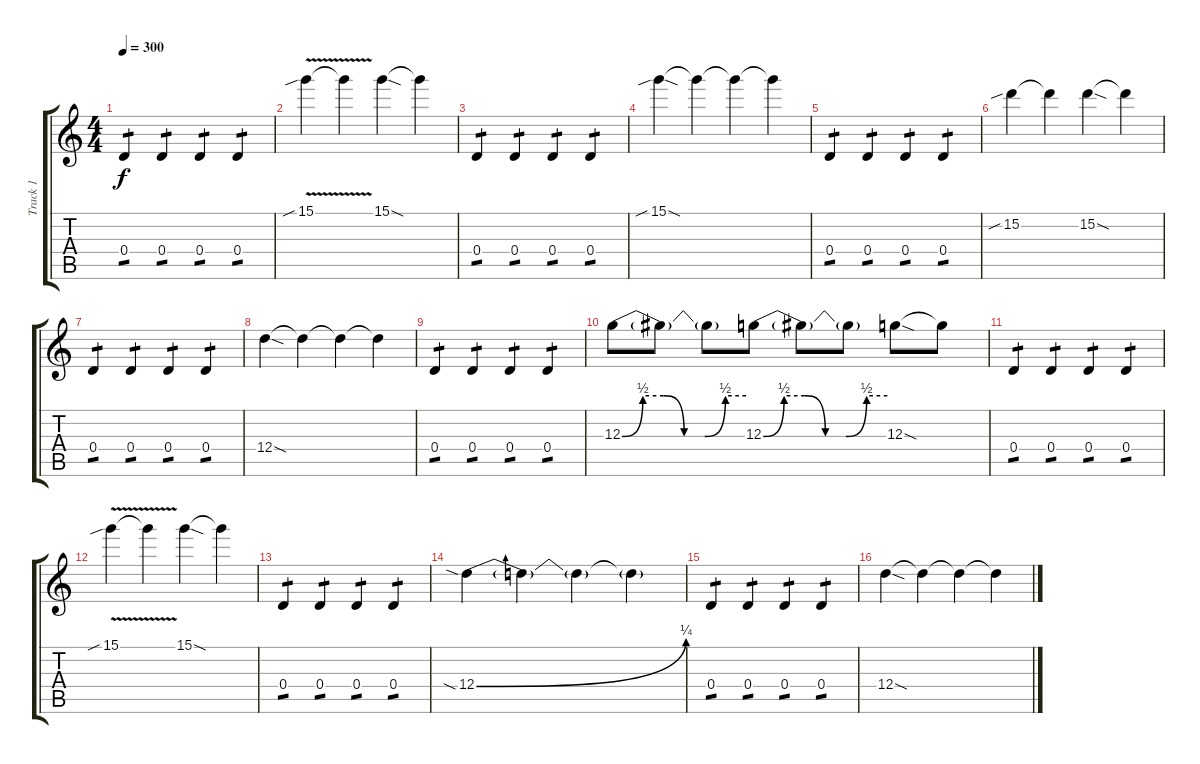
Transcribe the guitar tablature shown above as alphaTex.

\track ("Track 1" "Track 1") {instrument overdrivenguitar}
\staff {score tabs}
\tuning (E4 B3 G3 D3 A2 E2) {hide}
\ts (4 4)
\tempo 300
\clef g2
\ks c
0.4.4{tp 1 dy f} 0.4.4{tp 1} 0.4.4{tp 1} 0.4.4{tp 1} |
15.1{v sib}.4 15.1{t}.4 15.1{sod}.4 15.1{t}.4 |
0.4.4{tp 1} 0.4.4{tp 1} 0.4.4{tp 1} 0.4.4{tp 1} |
15.1{sib sod}.4 15.1{t}.4 15.1{t}.4 15.1{t}.4 |
0.4.4{tp 1} 0.4.4{tp 1} 0.4.4{tp 1} 0.4.4{tp 1} |
15.2{sib}.4 15.2{t}.4 15.2{sod}.4 15.2{t}.4 |
0.4.4{tp 1} 0.4.4{tp 1} 0.4.4{tp 1} 0.4.4{tp 1} |
12.4{sod}.4 12.4{t}.4 12.4{t}.4 12.4{t}.4 |
0.4.4{tp 1} 0.4.4{tp 1} 0.4.4{tp 1} 0.4.4{tp 1} |
12.3{be (custom 0 0 10 2 20 2 30 0 40 0 50 2 60 2)}.8 12.3{t}.8 12.3{t}.8 12.3{be (custom 0 0 10 2 20 2 30 0 40 0 50 2 60 2)}.8 12.3{t}.8 12.3{t}.8 12.3{sod}.8 12.3{t}.8 |
0.4.4{tp 1} 0.4.4{tp 1} 0.4.4{tp 1} 0.4.4{tp 1} |
15.1{v sib}.4 15.1{t}.4 15.1{sod}.4 15.1{t}.4 |
0.4.4{tp 1} 0.4.4{tp 1} 0.4.4{tp 1} 0.4.4{tp 1} |
12.4{be (bend 0 0 60 1) sia}.4 12.4{t}.4 12.4{t}.4 12.4{t}.4 |
0.4.4{tp 1} 0.4.4{tp 1} 0.4.4{tp 1} 0.4.4{tp 1} |
12.4{sod}.4 12.4{t}.4 12.4{t}.4 12.4{t}.4
